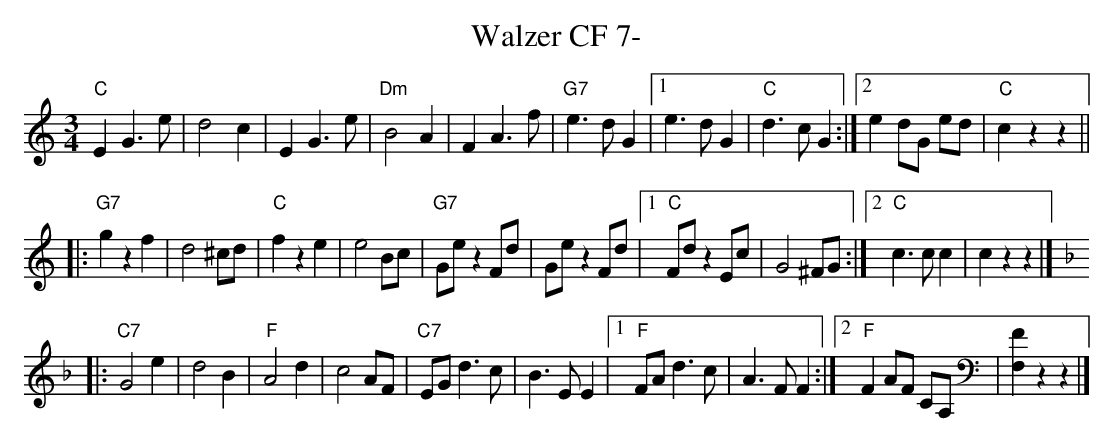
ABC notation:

X:1
T:Walzer CF 7-
M:3/4
L:1/4
K:Cmaj
"C"E G>e | d2 c | E G>e | "Dm"B2A | F A>f | "G7"e>d G |1 e>d G | "C"d>c G :|2 e d/2G/2 e/2d/2 | "C"c zz ||
|: "G7"g z f | d2 ^c/2d/2 | "C"fz e | e2 B/2c/2 | "G7"G/2e/2 z F/2d/2 | G/2e/2 z F/2d/2 |1 "C"F/2d/2 z E/2c/2 | G2 ^F/2G/2 :|2 "C"c>c c | c zz |] [K:Fmaj]
|: "C7"G2e | d2B | "F"A2d | c2 A/2F/2 | "C7"E/2G/2 d>c | B>E E |1 "F"F/2A/2 d>c | A>F F :|2 "F"F A/2F/2 C/2A,/2 | [FF,] zz |]
